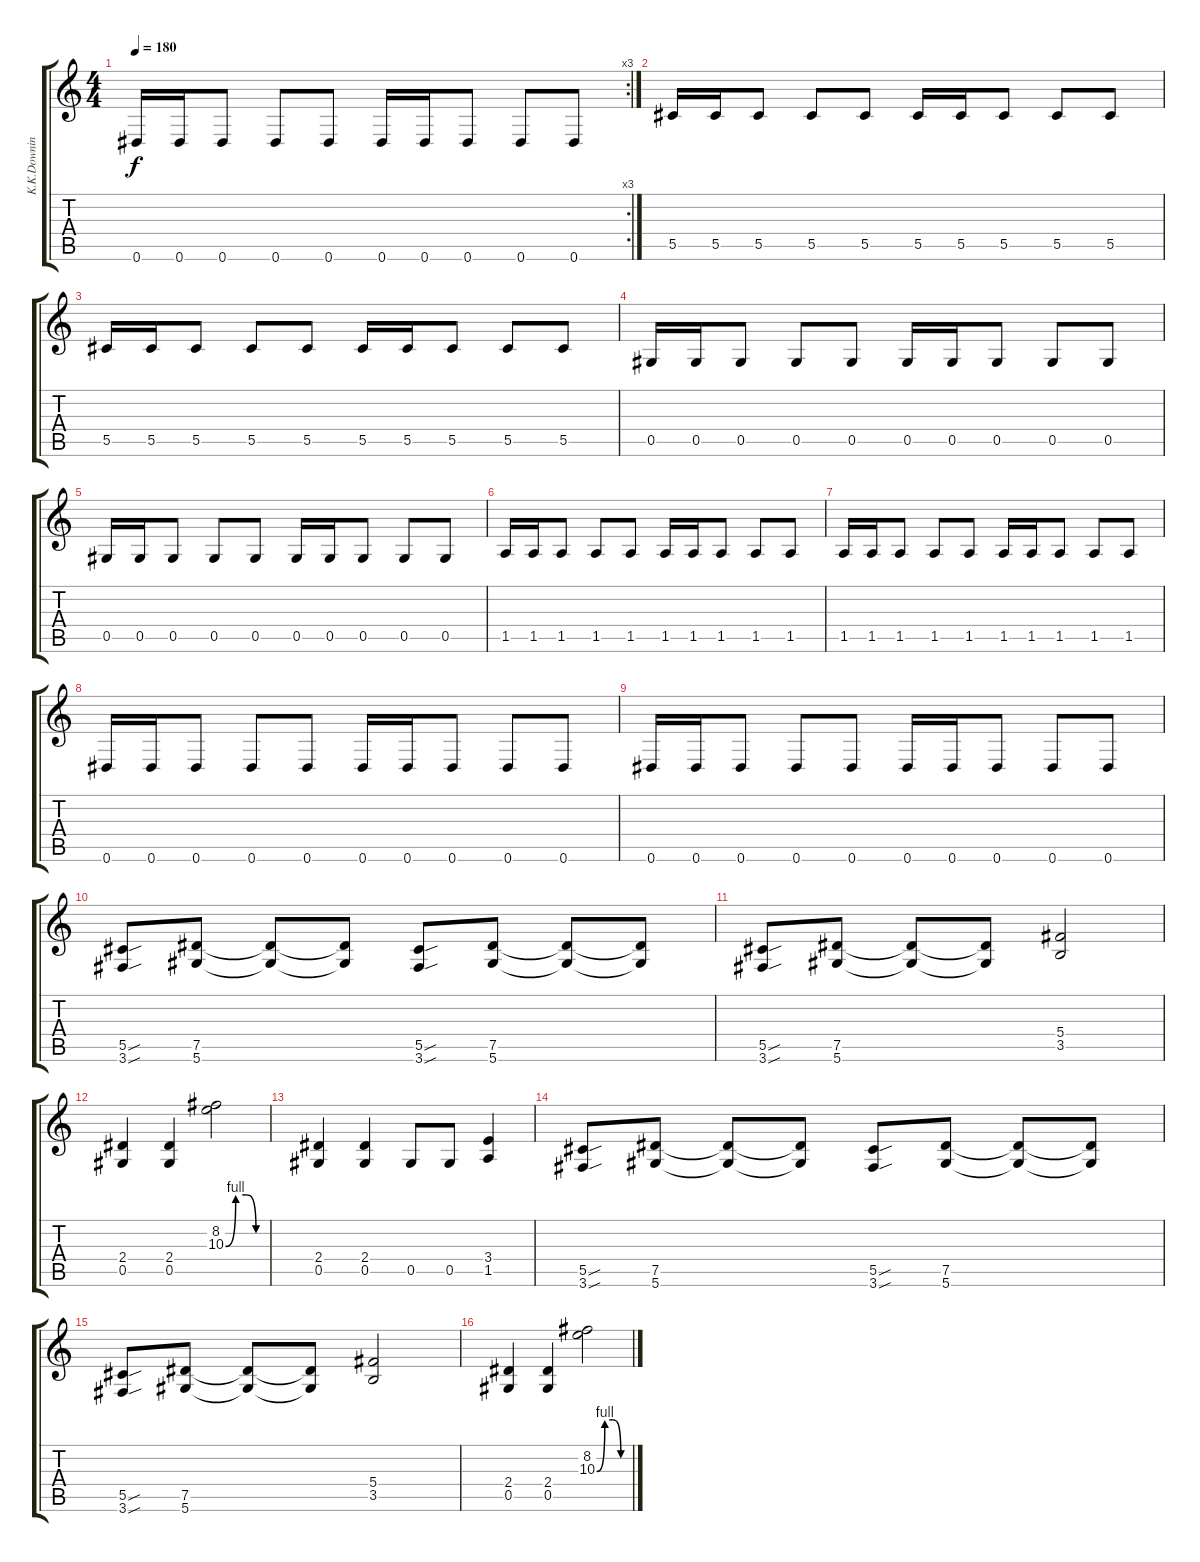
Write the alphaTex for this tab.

\track ("K.K.Downing" "K.K.Downin") {instrument distortionguitar}
\staff {score tabs}
\tuning (Eb4 Bb3 Gb3 Db3 Ab2 Eb2) {hide}
\rc 3
\ts (4 4)
\tempo 180
\clef g2
\ks c
0.6.16{dy f} 0.6.16 0.6.8 0.6.8 0.6.8 0.6.16 0.6.16 0.6.8 0.6.8 0.6.8 |
5.5.16 5.5.16 5.5.8 5.5.8 5.5.8 5.5.16 5.5.16 5.5.8 5.5.8 5.5.8 |
5.5.16 5.5.16 5.5.8 5.5.8 5.5.8 5.5.16 5.5.16 5.5.8 5.5.8 5.5.8 |
0.5.16 0.5.16 0.5.8 0.5.8 0.5.8 0.5.16 0.5.16 0.5.8 0.5.8 0.5.8 |
0.5.16 0.5.16 0.5.8 0.5.8 0.5.8 0.5.16 0.5.16 0.5.8 0.5.8 0.5.8 |
1.5.16 1.5.16 1.5.8 1.5.8 1.5.8 1.5.16 1.5.16 1.5.8 1.5.8 1.5.8 |
1.5.16 1.5.16 1.5.8 1.5.8 1.5.8 1.5.16 1.5.16 1.5.8 1.5.8 1.5.8 |
0.6.16 0.6.16 0.6.8 0.6.8 0.6.8 0.6.16 0.6.16 0.6.8 0.6.8 0.6.8 |
0.6.16 0.6.16 0.6.8 0.6.8 0.6.8 0.6.16 0.6.16 0.6.8 0.6.8 0.6.8 |
(5.5{sou} 3.6{sou}).8 (7.5 5.6).8 (7.5{t} 5.6{t}).8 (7.5{t} 5.6{t}).8 (5.5{sou} 3.6{sou}).8 (7.5 5.6).8 (7.5{t} 5.6{t}).8 (7.5{t} 5.6{t}).8 |
(5.5{sou} 3.6{sou}).8 (7.5 5.6).8 (7.5{t} 5.6{t}).8 (7.5{t} 5.6{t}).8 (5.4 3.5).2 |
(2.4 0.5).4 (2.4 0.5).4 (8.2 10.3{be (custom 0 0 15 4 30 4 45 0 60 0)}).2 |
(2.4 0.5).4 (2.4 0.5).4 0.5.8 0.5.8 (3.4 1.5).4 |
(5.5{sou} 3.6{sou}).8 (7.5 5.6).8 (7.5{t} 5.6{t}).8 (7.5{t} 5.6{t}).8 (5.5{sou} 3.6{sou}).8 (7.5 5.6).8 (7.5{t} 5.6{t}).8 (7.5{t} 5.6{t}).8 |
(5.5{sou} 3.6{sou}).8 (7.5 5.6).8 (7.5{t} 5.6{t}).8 (7.5{t} 5.6{t}).8 (5.4 3.5).2 |
(2.4 0.5).4 (2.4 0.5).4 (8.2 10.3{be (custom 0 0 15 4 30 4 45 0 60 0)}).2
